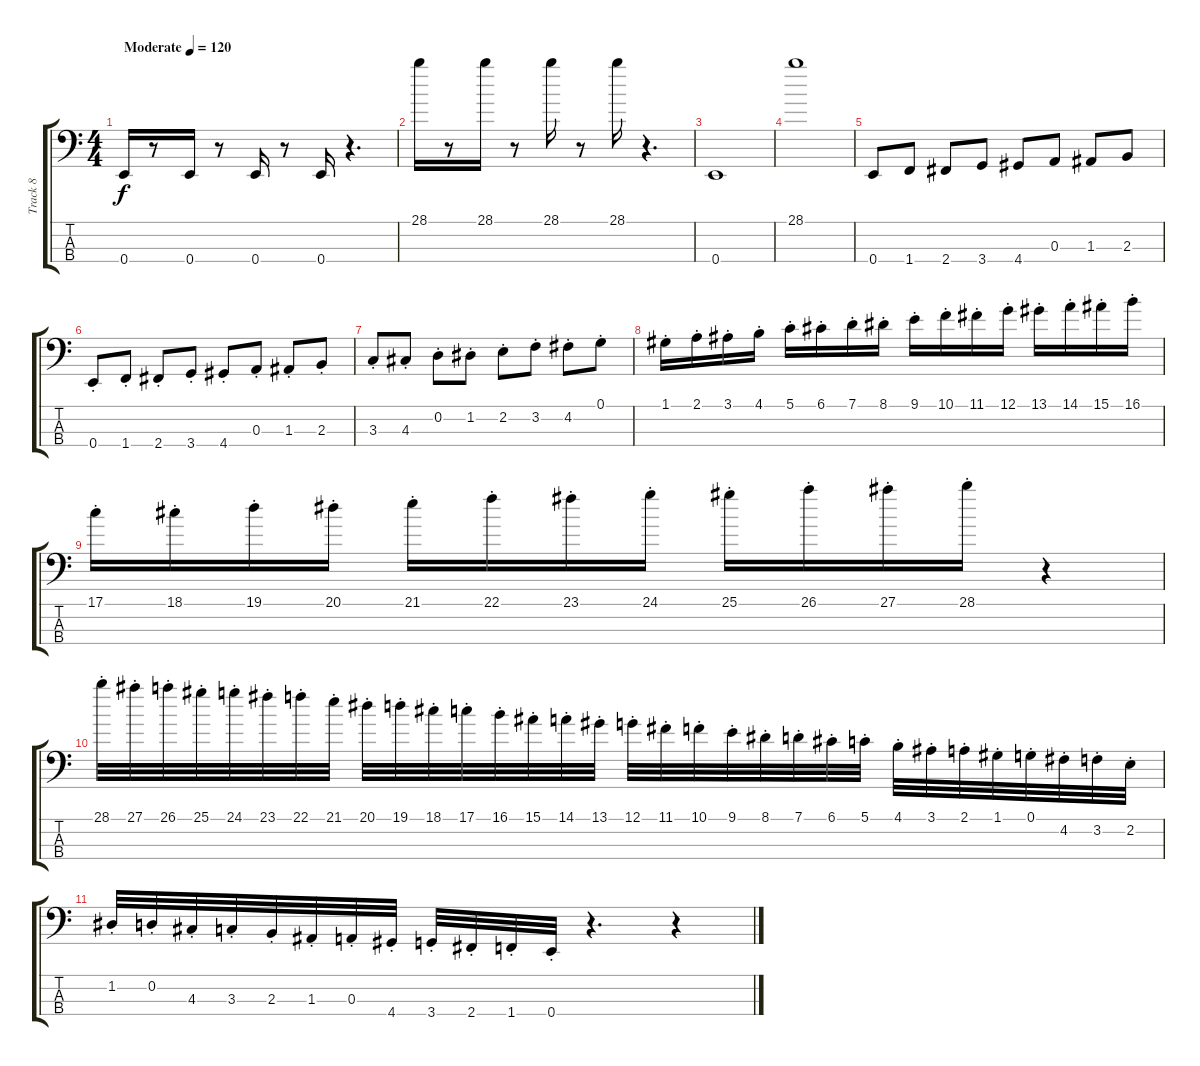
\track ("Track 8" "Track 8") {instrument electricbassfinger}
\staff {score tabs}
\tuning (G2 D2 A1 E1) {hide}
\ts (4 4)
\tempo (120 "Moderate")
\clef f4
\ks c
0.4.16{dy f instrument electricbassfinger} r.8 0.4.16 r.8 0.4.16 r.8 0.4.16 r.4{d} |
28.1.16 r.8 28.1.16 r.8 28.1.16 r.8 28.1.16 r.4{d} |
0.4.1 |
28.1.1 |
0.4.8 1.4.8 2.4.8 3.4.8 4.4.8 0.3.8 1.3.8 2.3.8 |
0.4{st}.8 1.4{st}.8 2.4{st}.8 3.4{st}.8 4.4{st}.8 0.3{st}.8 1.3{st}.8 2.3{st}.8 |
3.3{st}.8 4.3{st}.8 0.2{st}.8 1.2{st}.8 2.2{st}.8 3.2{st}.8 4.2{st}.8 0.1{st}.8 |
1.1{st}.16 2.1{st}.16 3.1{st}.16 4.1{st}.16 5.1{st}.16 6.1{st}.16 7.1{st}.16 8.1{st}.16 9.1{st}.16 10.1{st}.16 11.1{st}.16 12.1{st}.16 13.1{st}.16 14.1{st}.16 15.1{st}.16 16.1{st}.16 |
17.1{st}.16 18.1{st}.16 19.1{st}.16 20.1{st}.16 21.1{st}.16 22.1{st}.16 23.1{st}.16 24.1{st}.16 25.1{st}.16 26.1{st}.16 27.1{st}.16 28.1{st}.16 r.4 |
28.1{st}.32 27.1{st}.32 26.1{st}.32 25.1{st}.32 24.1{st}.32 23.1{st}.32 22.1{st}.32 21.1{st}.32 20.1{st}.32 19.1{st}.32 18.1{st}.32 17.1{st}.32 16.1{st}.32 15.1{st}.32 14.1{st}.32 13.1{st}.32 12.1{st}.32 11.1{st}.32 10.1{st}.32 9.1{st}.32 8.1{st}.32 7.1{st}.32 6.1{st}.32 5.1{st}.32 4.1{st}.32 3.1{st}.32 2.1{st}.32 1.1{st}.32 0.1{st}.32 4.2{st}.32 3.2{st}.32 2.2{st}.32 |
1.2{st}.32 0.2{st}.32 4.3{st}.32 3.3{st}.32 2.3{st}.32 1.3{st}.32 0.3{st}.32 4.4{st}.32 3.4{st}.32 2.4{st}.32 1.4{st}.32 0.4{st}.32 r.4{d} r.4
